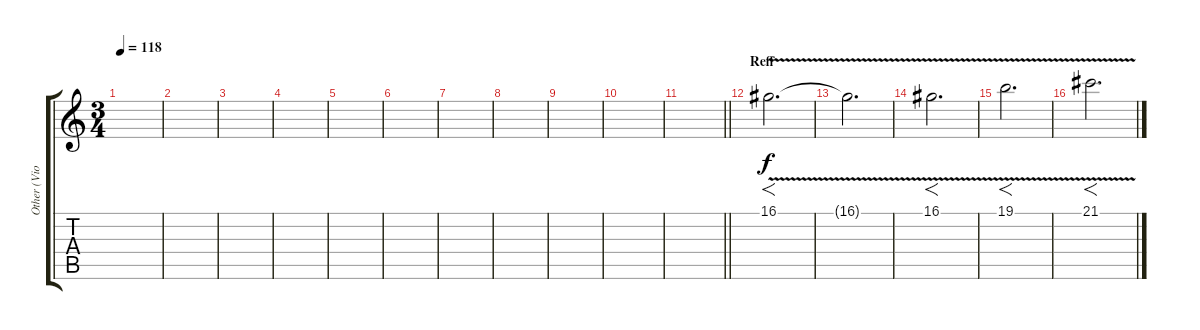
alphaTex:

\track ("Other (Viola)" "Other (Vio") {instrument violin}
\staff {score tabs}
\tuning (E4 B3 G3 D3 A2 E2) {hide}
\ts (3 4)
\tempo 118
\clef g2
\ks c
|
|
|
|
|
|
|
|
|
|
\barLineRight lightlight
|
\section ("" "Reff")
16.1{v}.2{f d volume 12} |
16.1{v t}.2{d} |
16.1{v}.2{f d} |
19.1{v}.2{f d} |
21.1{v}.2{f d}
